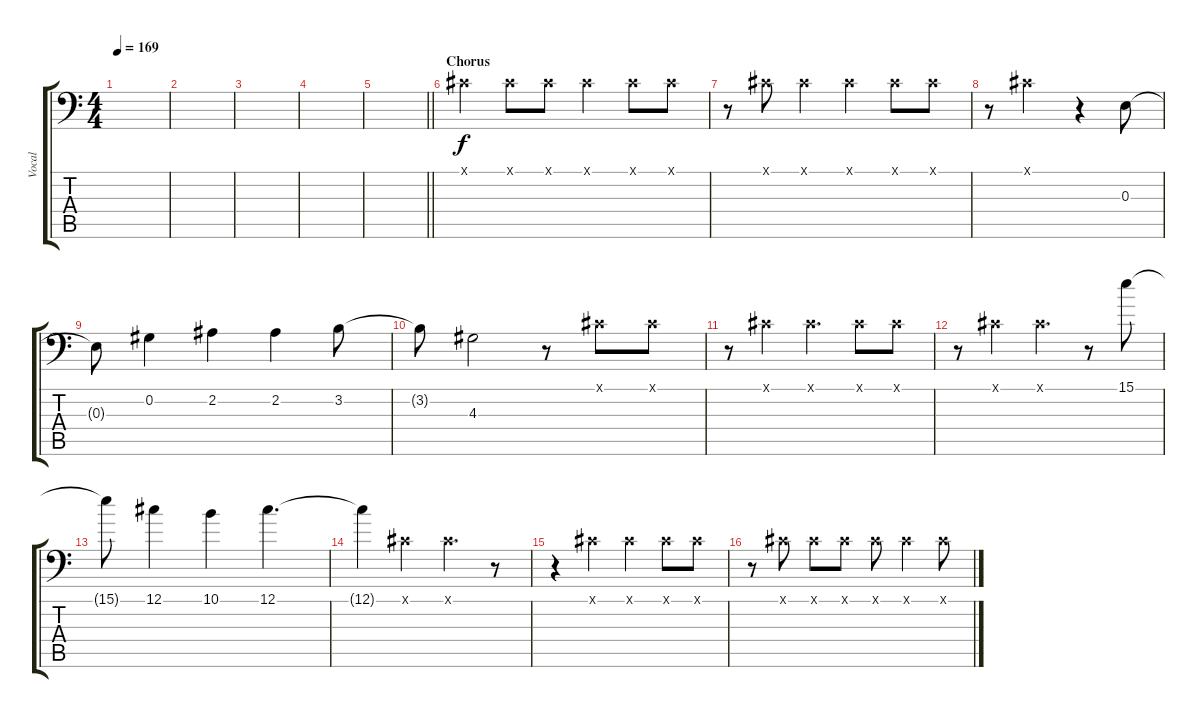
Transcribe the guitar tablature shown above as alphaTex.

\track ("Vocal" "Vocal") {instrument lead6voice}
\staff {score tabs}
\tuning (Db4 Ab3 E3 B2 Gb2 Ab1) {hide}
\ts (4 4)
\tempo 169
\clef f4
\ks c
|
|
|
|
\barLineRight lightlight
|
\section ("" "Chorus")
0.1{x}.4 0.1{x}.8 0.1{x}.8 0.1{x}.4 0.1{x}.8 0.1{x}.8 |
r.8 0.1{x}.8 0.1{x}.4 0.1{x}.4 0.1{x}.8 0.1{x}.8 |
r.8 0.1{x}.2 r.4 0.3.8 |
0.3{t}.8 0.2.4 2.2.4 2.2.4 3.2.8 |
3.2{t}.8 4.3.2 r.8 0.1{x}.8 0.1{x}.8 |
r.8 0.1{x}.4 0.1{x}.4{d} 0.1{x}.8 0.1{x}.8 |
r.8 0.1{x}.4 0.1{x}.4{d} r.8 15.1.8 |
15.1{t}.8 12.1.4 10.1.4 12.1.4{d} |
12.1{t}.4 0.1{x}.4 0.1{x}.4{d} r.8 |
r.4 0.1{x}.4 0.1{x}.4 0.1{x}.8 0.1{x}.8 |
r.8 0.1{x}.8 0.1{x}.8 0.1{x}.8 0.1{x}.8 0.1{x}.4 0.1{x}.8
